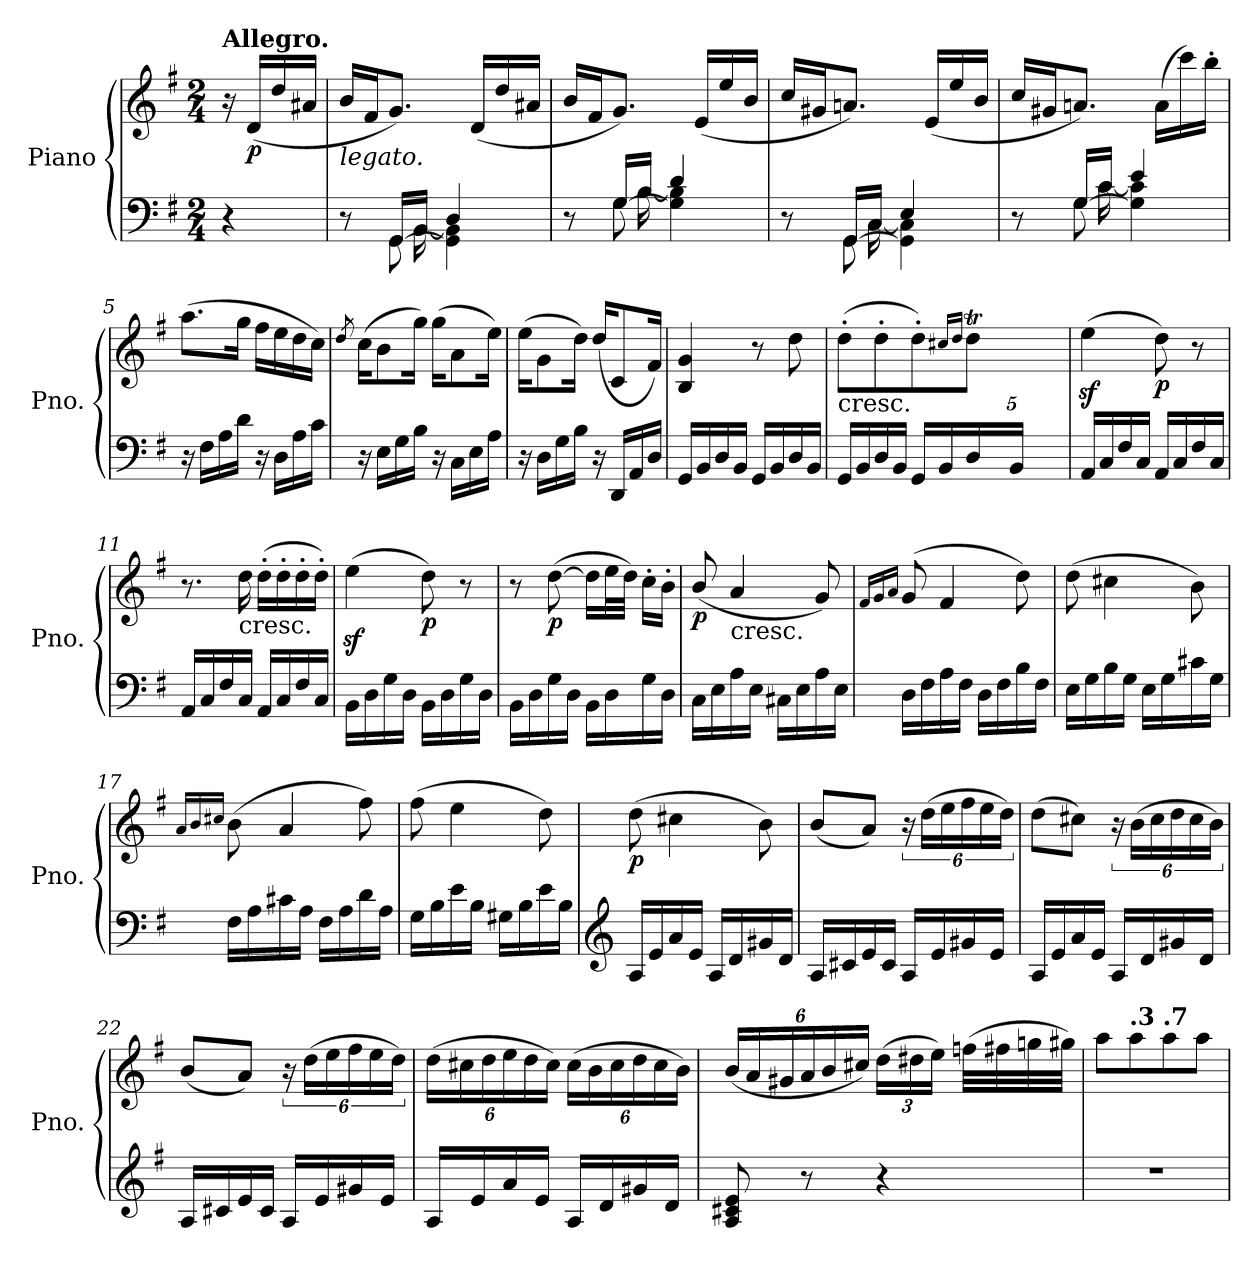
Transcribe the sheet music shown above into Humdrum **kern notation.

**kern	**kern	**dynam
*part1	*part1	*part1
*staff2	*staff1	*staff1/2
*I"Piano	*	*
*I'Pno.	*	*
*clefF4	*clefG2	*
*k[f#]	*k[f#]	*
*M2/4	*M2/4	*
=	=	=
!	!LO:TX:a:B:t=Allegro.	!
4r	16r	.
!	!	!LO:DY:b
.	(<16d/LL	p
.	16dd/	.
.	16a#X/JJ	.
=1	=1	=1
*^	*	*
*	*^	*	*
!	!	!	!LO:TX:b:i:t=legato.	!
8r	8.ryy	8ryy	16b/LL	.
.	.	.	16f#/J	.
16GG/LL	.	[8GG\	8.g/J)	.
16BB/JJ	[16BB\	.	.	.
4D/	4GG\] 4BB\]	4ryy	.	.
.	.	.	(<16d/LL	.
.	.	.	16dd/	.
.	.	.	16a#X/JJ	.
=2	=2	=2	=2	=2
8r	8.ryy	8ryy	16b/LL	.
.	.	.	16f#/J	.
16G/LL	.	[8G\	8.g/J)	.
16B/JJ	[16B\	.	.	.
4d/	4G\] 4B\]	4ryy	.	.
.	.	.	(<16e/LL	.
.	.	.	16ee/	.
.	.	.	16b/JJ	.
=3	=3	=3	=3	=3
8r	8.ryy	8ryy	16cc/LL	.
.	.	.	16g#X/J	.
16GG/LL	.	[8GG\	8.an/J)	.
16C/JJ	[16C\	.	.	.
4E/	4GG\] 4C\]	4ryy	.	.
.	.	.	(<16e/LL	.
.	.	.	16ee/	.
.	.	.	16b/JJ	.
!!LO:LB:g=z
=4	=4	=4	=4	=4
8r	8.ryy	8ryy	16cc/LL	.
.	.	.	16g#X/J	.
16G/LL	.	[8G\	8.an/J)	.
16c/JJ	[16c\	.	.	.
4e/	4G\] 4c\]	4ryy	.	.
.	.	.	(>16a\LL	.
.	.	.	16ccc\)	.
.	.	.	16bb'\JJ	.
*v	*v	*v	*	*
=5	=5	=5
16r	(>8.aa\L	.
16F#\LL	.	.
16A\	.	.
16d\JJ	16gg\Jk	.
16r	16ff#\LL	.
16D\LL	16ee\	.
16A\	16dd\	.
16c\JJ	16cc\JJ)	.
=6	=6	=6
.	8qdd/	.
16r	(>16cc\KL	.
16E\LL	8b\	.
16G\	.	.
16B\JJ	16gg\Jk)	.
16r	(>16gg\KL	.
16C\LL	8a\	.
16E\	.	.
16A\JJ	16ee\Jk)	.
=7	=7	=7
16r	(>16ee\KL	.
16D\LL	8g\	.
16G\	.	.
16B\JJ	16dd\Jk)	.
16r	(<16dd/KL	.
16DD/LL	8c/	.
16AA/	.	.
16D/JJ	16f#/Jk)	.
=8	=8	=8
16GG/LL	4B/ 4g/	.
16BB/	.	.
16D/	.	.
16BB/JJ	.	.
16GG/LL	8r	.
16BB/	.	.
16D/	8dd\	.
16BB/JJ	.	.
!!LO:LB:g=z
=9	=9	=9
*	*^	*
!	!LO:TX:b:t=cresc.	!	!
16GG/LL	(>8dd'\L	4.ryy	.
16BB/	.	.	.
16D/	8dd'\	.	.
16BB/JJ	.	.	.
16GG/LL	8dd'\)	.	.
16BB/	.	.	.
.	.	16qcc#X/LL	.
.	.	16qdd/JJ	.
*	*	*Xbrackettup	*
16D/	8ddT\J	40ddLLLyy	.
.	.	40eeyy	.
.	.	40ddyy	.
16BB/JJ	.	.	.
.	.	40cc#yy	.
.	.	40ddJJJyy	.
*	*v	*v	*
=10	=10	=10
16AA/LL	(>4eez<\	.
16C/	.	.
16F#/	.	.
16C/JJ	.	.
!	!	!LO:DY:b
16AA/LL	8dd\)	p
16C/	.	.
16F#/	8r	.
16C/JJ	.	.
=11	=11	=11
16AA/LL	8.r	.
16C/	.	.
16F#/	.	.
!	!LO:TX:b:t=cresc.	!
16C/JJ	16dd\	.
16AA/LL	(>16dd'\LL	.
16C/	16dd'\	.
16F#/	16dd'\	.
16C/JJ	16dd'\JJ)	.
=12	=12	=12
16BB\LL	(>4eez<\	.
16D\	.	.
16G\	.	.
16D\JJ	.	.
!	!	!LO:DY:b
16BB\LL	8dd\)	p
16D\	.	.
16G\	8r	.
16D\JJ	.	.
=13	=13	=13
16BB\LL	8r	.
16D\	.	.
!	!	!LO:DY:b
16G\	(>[8dd\	p
16D\JJ	.	.
16BB\LL	16dd\LL]	.
16D\	32ee\L	.
.	32dd\JJJ)	.
16G\	16cc'\LL	.
16D\JJ	16b'\JJ	.
!!LO:LB:g=z
=14	=14	=14
*	*^	*
!	!	!	!LO:DY:b
16C\LL	(<8b/	16ryy	p
16E\	.	4..ryy	.
!	!LO:TX:b:t=cresc.	!	!
16A\	4a/	.	.
16E\JJ	.	.	.
16C#X\LL	.	.	.
16E\	.	.	.
16A\	8g/)	.	.
16E\JJ	.	.	.
*	*v	*v	*
=15	=15	=15
.	16qf#/LL	.
.	16qg/	.
.	16qa/JJ	.
16D\LL	(>8g/	.
16F#\	.	.
16A\	4f#/	.
16F#\JJ	.	.
16D\LL	.	.
16F#\	.	.
16B\	8dd\)	.
16F#\JJ	.	.
=16	=16	=16
16E\LL	(>8dd\	.
16G\	.	.
16B\	4cc#X\	.
16G\JJ	.	.
16E\LL	.	.
16G\	.	.
16c#X\	8b\)	.
16G\JJ	.	.
=17	=17	=17
.	16qa/LL	.
.	16qb/	.
.	16qcc#X/JJ	.
16F#\LL	(>8b\	.
16A\	.	.
16c#X\	4a/	.
16A\JJ	.	.
16F#\LL	.	.
16A\	.	.
16d\	8ff#\)	.
16A\JJ	.	.
=18	=18	=18
16G\LL	(>8ff#\	.
16B\	.	.
16e\	4ee\	.
16B\JJ	.	.
16G#X\LL	.	.
16B\	.	.
*	*MM80	*
16e\	8dd\)	.
16B\JJ	.	.
!!LO:LB:g=z
=19	=19	=19
*clefG2	*	*
*	*MM95	*
!	!	!LO:DY:b
16A/LL	(>8dd\	p
16e/	.	.
16a/	4cc#X\	.
16e/JJ	.	.
16A/LL	.	.
16d/	.	.
16g#X/	8b\)	.
16d/JJ	.	.
=20	=20	=20
16A/LL	(<8b/L	.
16c#X/	.	.
16e/	8a/J)	.
16c#/JJ	.	.
*	*brackettup	*
16A/LL	24r	.
.	(>24dd\LL	.
16e/	.	.
.	24ee\	.
*	*Xbrackettup	*
16g#X/	24ff#\	.
.	24ee\	.
16e/JJ	.	.
.	24dd\JJ)	.
=21	=21	=21
16A/LL	(>8dd\L	.
16e/	.	.
16a/	8cc#X\J)	.
16e/JJ	.	.
*	*brackettup	*
16A/LL	24r	.
.	(>24b\LL	.
16d/	.	.
.	24cc#\	.
*	*Xbrackettup	*
16g#X/	24dd\	.
.	24cc#\	.
16d/JJ	.	.
.	24b\JJ)	.
=22	=22	=22
16A/LL	(<8b/L	.
16c#X/	.	.
16e/	8a/J)	.
16c#/JJ	.	.
*	*brackettup	*
16A/LL	24r	.
.	(>24dd\LL	.
16e/	.	.
.	24ee\	.
*	*Xbrackettup	*
16g#X/	24ff#\	.
.	24ee\	.
16e/JJ	.	.
.	24dd\JJ)	.
=23	=23	=23
16A/LL	(>24dd\LL	.
.	24cc#X\	.
16e/	.	.
.	24dd\	.
16a/	24ee\	.
.	24dd\	.
16e/JJ	.	.
.	24cc#\JJ)	.
16A/LL	(>24cc#\LL	.
.	24b\	.
16d/	.	.
.	24cc#\	.
16g#X/	24dd\	.
.	24cc#\	.
16d/JJ	.	.
.	24b\JJ)	.
!!LO:LB:g=z
=24	=24	=24
8A/ 8c#X/ 8e/	(<24b/LL	.
.	24a/	.
.	24g#X/	.
8r	24a/	.
.	24b/	.
.	24cc#X/JJ)	.
4r	(>24dd\LL	.
.	24dd#X\	.
.	24ee\JJ)	.
.	(>32ffn\LLL	.
.	32ff#X\	.
.	32ggn\	.
.	32gg#X\JJJ)	.
=25	=25	=25
*	*MM95	*
2r	8aa\L	.
*	*MM83	*
!	!LO:TX:a:B:t=.3	!
.	8aa\	.
*	*MM71	*
!	!LO:TX:a:B:t=.7	!
.	8aa\	.
*	*MM60	*
.	8aa\J	.
=	=	=
*-	*-	*-
